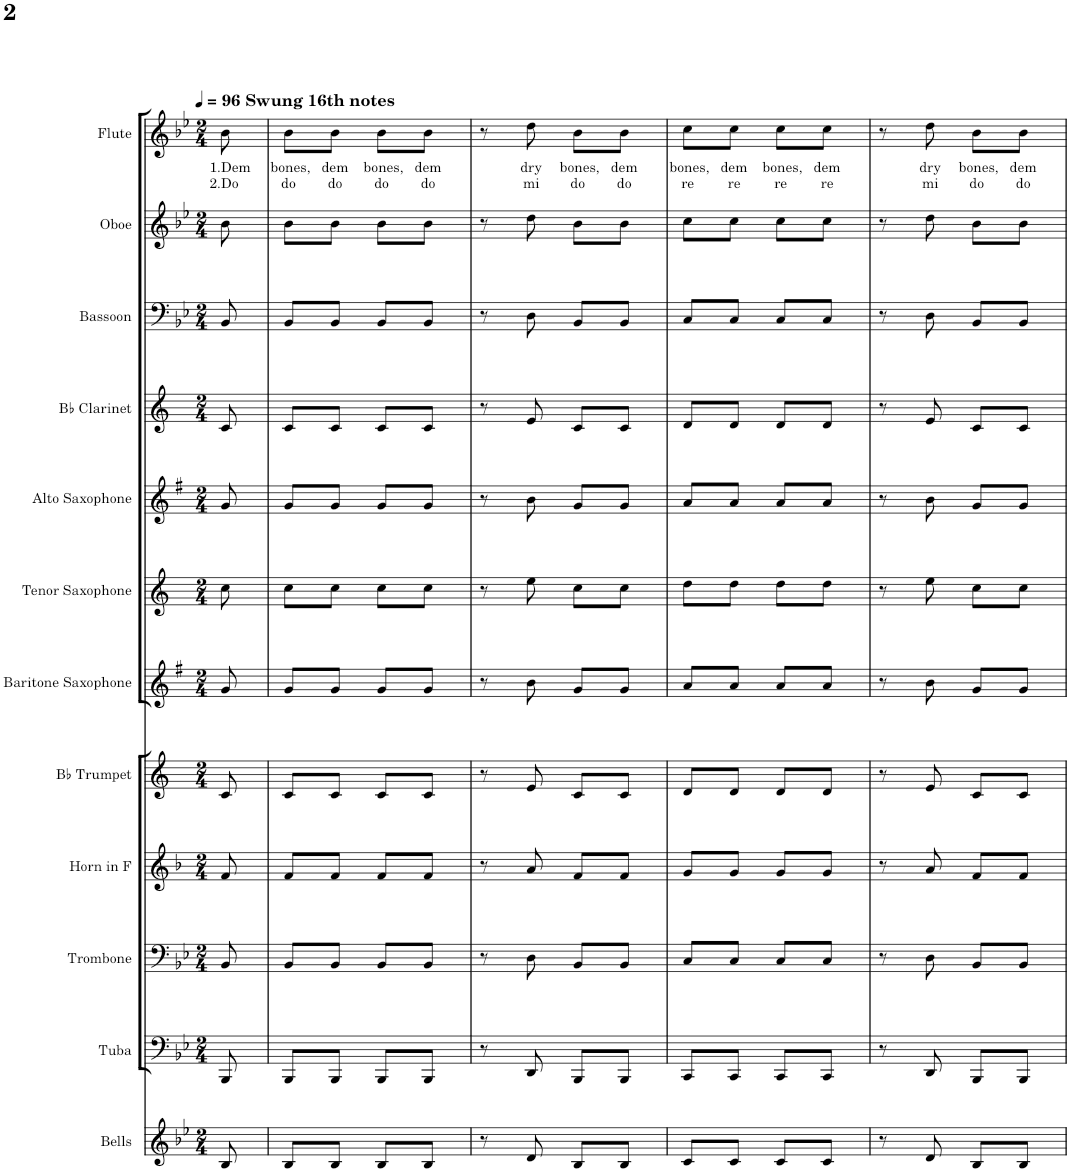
**kern	**text	**text	**kern	**text	**text	**kern	**text	**text	**kern	**text	**text	**kern	**text	**text	**kern	**text	**text	**kern	**text	**text	**kern	**text	**text	**kern	**text	**text	**kern	**text	**text	**kern	**text	**text	**kern	**text	**text
*part12	*part12	*part12	*part11	*part11	*part11	*part10	*part10	*part10	*part9	*part9	*part9	*part8	*part8	*part8	*part7	*part7	*part7	*part6	*part6	*part6	*part5	*part5	*part5	*part4	*part4	*part4	*part3	*part3	*part3	*part2	*part2	*part2	*part1	*part1	*part1
*staff12	*staff12	*staff12	*staff11	*staff11	*staff11	*staff10	*staff10	*staff10	*staff9	*staff9	*staff9	*staff8	*staff8	*staff8	*staff7	*staff7	*staff7	*staff6	*staff6	*staff6	*staff5	*staff5	*staff5	*staff4	*staff4	*staff4	*staff3	*staff3	*staff3	*staff2	*staff2	*staff2	*staff1	*staff1	*staff1
*I"Bells	*	*	*I"Tuba	*	*	*I"Trombone	*	*	*I"Horn in F	*	*	*I"Bb Trumpet	*	*	*I"Baritone Saxophone	*	*	*I"Tenor Saxophone	*	*	*I"Alto Saxophone	*	*	*I"Bb Clarinet	*	*	*I"Bassoon	*	*	*I"Oboe	*	*	*I"Flute	*	*
*I'Bls.	*	*	*I'Tba.	*	*	*I'Tbn.	*	*	*	*	*	*I'Bb Tpt.	*	*	*I'Bar. Sax.	*	*	*I'T. Sax.	*	*	*I'A. Sax.	*	*	*I'Bb Cl.	*	*	*I'Bsn.	*	*	*I'Ob.	*	*	*I'Fl.	*	*
*clefG2	*	*	*clefF4	*	*	*clefF4	*	*	*clefG2	*	*	*clefG2	*	*	*clefG2	*	*	*clefG2	*	*	*clefG2	*	*	*clefG2	*	*	*clefF4	*	*	*clefG2	*	*	*clefG2	*	*
*Trd-14c-24	*	*	*	*	*	*	*	*	*Trd4c7	*	*	*Trd1c2	*	*	*Trd12c21	*	*	*Trd8c14	*	*	*Trd5c9	*	*	*Trd1c2	*	*	*	*	*	*	*	*	*	*	*
*k[b-e-]	*	*	*k[b-e-]	*	*	*k[b-e-]	*	*	*k[b-]	*	*	*k[]	*	*	*k[f#]	*	*	*k[]	*	*	*k[f#]	*	*	*k[]	*	*	*k[b-e-]	*	*	*k[b-e-]	*	*	*k[b-e-]	*	*
*M2/4	*	*	*M2/4	*	*	*M2/4	*	*	*M2/4	*	*	*M2/4	*	*	*M2/4	*	*	*M2/4	*	*	*M2/4	*	*	*M2/4	*	*	*M2/4	*	*	*M2/4	*	*	*M2/4	*	*
*MM96	*	*	*MM96	*	*	*MM96	*	*	*MM96	*	*	*MM96	*	*	*MM96	*	*	*MM96	*	*	*MM96	*	*	*MM96	*	*	*MM96	*	*	*MM96	*	*	*MM96	*	*
=1	=1	=1	=1	=1	=1	=1	=1	=1	=1	=1	=1	=1	=1	=1	=1	=1	=1	=1	=1	=1	=1	=1	=1	=1	=1	=1	=1	=1	=1	=1	=1	=1	=1	=1	=1
!	!	!	!	!	!	!	!	!	!	!	!	!	!	!	!	!	!	!	!	!	!	!	!	!	!	!	!	!	!	!	!	!	!LO:TX:a:B:t=Swung 16th notes	!	!
!	!LO:LY:b	!LO:LY:b	!	!LO:LY:b	!LO:LY:b	!	!LO:LY:b	!LO:LY:b	!	!LO:LY:b	!LO:LY:b	!	!LO:LY:b	!LO:LY:b	!	!LO:LY:b	!LO:LY:b	!	!LO:LY:b	!LO:LY:b	!	!LO:LY:b	!LO:LY:b	!	!LO:LY:b	!LO:LY:b	!	!LO:LY:b	!LO:LY:b	!	!LO:LY:b	!LO:LY:b	!	!LO:LY:b	!LO:LY:b
8B-/	1.Dem	2.Do	8BBB-/	1.Dem	2.Do	8BB-/	1.Dem	2.Do	8f/	1.Dem	2.Do	8c/	1.Dem	2.Do	8g/	1.Dem	2.Do	8cc\	1.Dem	2.Do	8g/	1.Dem	2.Do	8c/	1.Dem	2.Do	8BB-/	1.Dem	2.Do	8b-\	1.Dem	2.Do	8b-\	1.Dem	2.Do
=2	=2	=2	=2	=2	=2	=2	=2	=2	=2	=2	=2	=2	=2	=2	=2	=2	=2	=2	=2	=2	=2	=2	=2	=2	=2	=2	=2	=2	=2	=2	=2	=2	=2	=2	=2
!	!LO:LY:b	!LO:LY:b	!	!LO:LY:b	!LO:LY:b	!	!LO:LY:b	!LO:LY:b	!	!LO:LY:b	!LO:LY:b	!	!LO:LY:b	!LO:LY:b	!	!LO:LY:b	!LO:LY:b	!	!LO:LY:b	!LO:LY:b	!	!LO:LY:b	!LO:LY:b	!	!LO:LY:b	!LO:LY:b	!	!LO:LY:b	!LO:LY:b	!	!LO:LY:b	!LO:LY:b	!	!LO:LY:b	!LO:LY:b
8B-/L	bones,	do	8BBB-/L	bones,	do	8BB-/L	bones,	do	8f/L	bones,	do	8c/L	bones,	do	8g/L	bones,	do	8cc\L	bones,	do	8g/L	bones,	do	8c/L	bones,	do	8BB-/L	bones,	do	8b-\L	bones,	do	8b-\L	bones,	do
!	!LO:LY:b	!LO:LY:b	!	!LO:LY:b	!LO:LY:b	!	!LO:LY:b	!LO:LY:b	!	!LO:LY:b	!LO:LY:b	!	!LO:LY:b	!LO:LY:b	!	!LO:LY:b	!LO:LY:b	!	!LO:LY:b	!LO:LY:b	!	!LO:LY:b	!LO:LY:b	!	!LO:LY:b	!LO:LY:b	!	!LO:LY:b	!LO:LY:b	!	!LO:LY:b	!LO:LY:b	!	!LO:LY:b	!LO:LY:b
8B-/J	dem	do	8BBB-/J	dem	do	8BB-/J	dem	do	8f/J	dem	do	8c/J	dem	do	8g/J	dem	do	8cc\J	dem	do	8g/J	dem	do	8c/J	dem	do	8BB-/J	dem	do	8b-\J	dem	do	8b-\J	dem	do
!	!LO:LY:b	!LO:LY:b	!	!LO:LY:b	!LO:LY:b	!	!LO:LY:b	!LO:LY:b	!	!LO:LY:b	!LO:LY:b	!	!LO:LY:b	!LO:LY:b	!	!LO:LY:b	!LO:LY:b	!	!LO:LY:b	!LO:LY:b	!	!LO:LY:b	!LO:LY:b	!	!LO:LY:b	!LO:LY:b	!	!LO:LY:b	!LO:LY:b	!	!LO:LY:b	!LO:LY:b	!	!LO:LY:b	!LO:LY:b
8B-/L	bones,	do	8BBB-/L	bones,	do	8BB-/L	bones,	do	8f/L	bones,	do	8c/L	bones,	do	8g/L	bones,	do	8cc\L	bones,	do	8g/L	bones,	do	8c/L	bones,	do	8BB-/L	bones,	do	8b-\L	bones,	do	8b-\L	bones,	do
!	!LO:LY:b	!LO:LY:b	!	!LO:LY:b	!LO:LY:b	!	!LO:LY:b	!LO:LY:b	!	!LO:LY:b	!LO:LY:b	!	!LO:LY:b	!LO:LY:b	!	!LO:LY:b	!LO:LY:b	!	!LO:LY:b	!LO:LY:b	!	!LO:LY:b	!LO:LY:b	!	!LO:LY:b	!LO:LY:b	!	!LO:LY:b	!LO:LY:b	!	!LO:LY:b	!LO:LY:b	!	!LO:LY:b	!LO:LY:b
8B-/J	dem	do	8BBB-/J	dem	do	8BB-/J	dem	do	8f/J	dem	do	8c/J	dem	do	8g/J	dem	do	8cc\J	dem	do	8g/J	dem	do	8c/J	dem	do	8BB-/J	dem	do	8b-\J	dem	do	8b-\J	dem	do
=3	=3	=3	=3	=3	=3	=3	=3	=3	=3	=3	=3	=3	=3	=3	=3	=3	=3	=3	=3	=3	=3	=3	=3	=3	=3	=3	=3	=3	=3	=3	=3	=3	=3	=3	=3
8r	.	.	8r	.	.	8r	.	.	8r	.	.	8r	.	.	8r	.	.	8r	.	.	8r	.	.	8r	.	.	8r	.	.	8r	.	.	8r	.	.
!	!LO:LY:b	!LO:LY:b	!	!LO:LY:b	!LO:LY:b	!	!LO:LY:b	!LO:LY:b	!	!LO:LY:b	!LO:LY:b	!	!LO:LY:b	!LO:LY:b	!	!LO:LY:b	!LO:LY:b	!	!LO:LY:b	!LO:LY:b	!	!LO:LY:b	!LO:LY:b	!	!LO:LY:b	!LO:LY:b	!	!LO:LY:b	!LO:LY:b	!	!LO:LY:b	!LO:LY:b	!	!LO:LY:b	!LO:LY:b
8d/	dry	mi	8DD/	dry	mi	8D\	dry	mi	8a/	dry	mi	8e/	dry	mi	8b\	dry	mi	8ee\	dry	mi	8b\	dry	mi	8e/	dry	mi	8D\	dry	mi	8dd\	dry	mi	8dd\	dry	mi
!	!LO:LY:b	!LO:LY:b	!	!LO:LY:b	!LO:LY:b	!	!LO:LY:b	!LO:LY:b	!	!LO:LY:b	!LO:LY:b	!	!LO:LY:b	!LO:LY:b	!	!LO:LY:b	!LO:LY:b	!	!LO:LY:b	!LO:LY:b	!	!LO:LY:b	!LO:LY:b	!	!LO:LY:b	!LO:LY:b	!	!LO:LY:b	!LO:LY:b	!	!LO:LY:b	!LO:LY:b	!	!LO:LY:b	!LO:LY:b
8B-/L	bones,	do	8BBB-/L	bones,	do	8BB-/L	bones,	do	8f/L	bones,	do	8c/L	bones,	do	8g/L	bones,	do	8cc\L	bones,	do	8g/L	bones,	do	8c/L	bones,	do	8BB-/L	bones,	do	8b-\L	bones,	do	8b-\L	bones,	do
!	!LO:LY:b	!LO:LY:b	!	!LO:LY:b	!LO:LY:b	!	!LO:LY:b	!LO:LY:b	!	!LO:LY:b	!LO:LY:b	!	!LO:LY:b	!LO:LY:b	!	!LO:LY:b	!LO:LY:b	!	!LO:LY:b	!LO:LY:b	!	!LO:LY:b	!LO:LY:b	!	!LO:LY:b	!LO:LY:b	!	!LO:LY:b	!LO:LY:b	!	!LO:LY:b	!LO:LY:b	!	!LO:LY:b	!LO:LY:b
8B-/J	dem	do	8BBB-/J	dem	do	8BB-/J	dem	do	8f/J	dem	do	8c/J	dem	do	8g/J	dem	do	8cc\J	dem	do	8g/J	dem	do	8c/J	dem	do	8BB-/J	dem	do	8b-\J	dem	do	8b-\J	dem	do
=4	=4	=4	=4	=4	=4	=4	=4	=4	=4	=4	=4	=4	=4	=4	=4	=4	=4	=4	=4	=4	=4	=4	=4	=4	=4	=4	=4	=4	=4	=4	=4	=4	=4	=4	=4
!	!LO:LY:b	!LO:LY:b	!	!LO:LY:b	!LO:LY:b	!	!LO:LY:b	!LO:LY:b	!	!LO:LY:b	!LO:LY:b	!	!LO:LY:b	!LO:LY:b	!	!LO:LY:b	!LO:LY:b	!	!LO:LY:b	!LO:LY:b	!	!LO:LY:b	!LO:LY:b	!	!LO:LY:b	!LO:LY:b	!	!LO:LY:b	!LO:LY:b	!	!LO:LY:b	!LO:LY:b	!	!LO:LY:b	!LO:LY:b
8c/L	bones,	re	8CC/L	bones,	re	8C/L	bones,	re	8g/L	bones,	re	8d/L	bones,	re	8a/L	bones,	re	8dd\L	bones,	re	8a/L	bones,	re	8d/L	bones,	re	8C/L	bones,	re	8cc\L	bones,	re	8cc\L	bones,	re
!	!LO:LY:b	!LO:LY:b	!	!LO:LY:b	!LO:LY:b	!	!LO:LY:b	!LO:LY:b	!	!LO:LY:b	!LO:LY:b	!	!LO:LY:b	!LO:LY:b	!	!LO:LY:b	!LO:LY:b	!	!LO:LY:b	!LO:LY:b	!	!LO:LY:b	!LO:LY:b	!	!LO:LY:b	!LO:LY:b	!	!LO:LY:b	!LO:LY:b	!	!LO:LY:b	!LO:LY:b	!	!LO:LY:b	!LO:LY:b
8c/J	dem	re	8CC/J	dem	re	8C/J	dem	re	8g/J	dem	re	8d/J	dem	re	8a/J	dem	re	8dd\J	dem	re	8a/J	dem	re	8d/J	dem	re	8C/J	dem	re	8cc\J	dem	re	8cc\J	dem	re
!	!LO:LY:b	!LO:LY:b	!	!LO:LY:b	!LO:LY:b	!	!LO:LY:b	!LO:LY:b	!	!LO:LY:b	!LO:LY:b	!	!LO:LY:b	!LO:LY:b	!	!LO:LY:b	!LO:LY:b	!	!LO:LY:b	!LO:LY:b	!	!LO:LY:b	!LO:LY:b	!	!LO:LY:b	!LO:LY:b	!	!LO:LY:b	!LO:LY:b	!	!LO:LY:b	!LO:LY:b	!	!LO:LY:b	!LO:LY:b
8c/L	bones,	re	8CC/L	bones,	re	8C/L	bones,	re	8g/L	bones,	re	8d/L	bones,	re	8a/L	bones,	re	8dd\L	bones,	re	8a/L	bones,	re	8d/L	bones,	re	8C/L	bones,	re	8cc\L	bones,	re	8cc\L	bones,	re
!	!LO:LY:b	!LO:LY:b	!	!LO:LY:b	!LO:LY:b	!	!LO:LY:b	!LO:LY:b	!	!LO:LY:b	!LO:LY:b	!	!LO:LY:b	!LO:LY:b	!	!LO:LY:b	!LO:LY:b	!	!LO:LY:b	!LO:LY:b	!	!LO:LY:b	!LO:LY:b	!	!LO:LY:b	!LO:LY:b	!	!LO:LY:b	!LO:LY:b	!	!LO:LY:b	!LO:LY:b	!	!LO:LY:b	!LO:LY:b
8c/J	dem	re	8CC/J	dem	re	8C/J	dem	re	8g/J	dem	re	8d/J	dem	re	8a/J	dem	re	8dd\J	dem	re	8a/J	dem	re	8d/J	dem	re	8C/J	dem	re	8cc\J	dem	re	8cc\J	dem	re
=5	=5	=5	=5	=5	=5	=5	=5	=5	=5	=5	=5	=5	=5	=5	=5	=5	=5	=5	=5	=5	=5	=5	=5	=5	=5	=5	=5	=5	=5	=5	=5	=5	=5	=5	=5
8r	.	.	8r	.	.	8r	.	.	8r	.	.	8r	.	.	8r	.	.	8r	.	.	8r	.	.	8r	.	.	8r	.	.	8r	.	.	8r	.	.
!	!LO:LY:b	!LO:LY:b	!	!LO:LY:b	!LO:LY:b	!	!LO:LY:b	!LO:LY:b	!	!LO:LY:b	!LO:LY:b	!	!LO:LY:b	!LO:LY:b	!	!LO:LY:b	!LO:LY:b	!	!LO:LY:b	!LO:LY:b	!	!LO:LY:b	!LO:LY:b	!	!LO:LY:b	!LO:LY:b	!	!LO:LY:b	!LO:LY:b	!	!LO:LY:b	!LO:LY:b	!	!LO:LY:b	!LO:LY:b
8d/	dry	mi	8DD/	dry	mi	8D\	dry	mi	8a/	dry	mi	8e/	dry	mi	8b\	dry	mi	8ee\	dry	mi	8b\	dry	mi	8e/	dry	mi	8D\	dry	mi	8dd\	dry	mi	8dd\	dry	mi
!	!LO:LY:b	!LO:LY:b	!	!LO:LY:b	!LO:LY:b	!	!LO:LY:b	!LO:LY:b	!	!LO:LY:b	!LO:LY:b	!	!LO:LY:b	!LO:LY:b	!	!LO:LY:b	!LO:LY:b	!	!LO:LY:b	!LO:LY:b	!	!LO:LY:b	!LO:LY:b	!	!LO:LY:b	!LO:LY:b	!	!LO:LY:b	!LO:LY:b	!	!LO:LY:b	!LO:LY:b	!	!LO:LY:b	!LO:LY:b
8B-/L	bones,	do	8BBB-/L	bones,	do	8BB-/L	bones,	do	8f/L	bones,	do	8c/L	bones,	do	8g/L	bones,	do	8cc\L	bones,	do	8g/L	bones,	do	8c/L	bones,	do	8BB-/L	bones,	do	8b-\L	bones,	do	8b-\L	bones,	do
!	!LO:LY:b	!LO:LY:b	!	!LO:LY:b	!LO:LY:b	!	!LO:LY:b	!LO:LY:b	!	!LO:LY:b	!LO:LY:b	!	!LO:LY:b	!LO:LY:b	!	!LO:LY:b	!LO:LY:b	!	!LO:LY:b	!LO:LY:b	!	!LO:LY:b	!LO:LY:b	!	!LO:LY:b	!LO:LY:b	!	!LO:LY:b	!LO:LY:b	!	!LO:LY:b	!LO:LY:b	!	!LO:LY:b	!LO:LY:b
8B-/J	dem	do	8BBB-/J	dem	do	8BB-/J	dem	do	8f/J	dem	do	8c/J	dem	do	8g/J	dem	do	8cc\J	dem	do	8g/J	dem	do	8c/J	dem	do	8BB-/J	dem	do	8b-\J	dem	do	8b-\J	dem	do
=	=	=	=	=	=	=	=	=	=	=	=	=	=	=	=	=	=	=	=	=	=	=	=	=	=	=	=	=	=	=	=	=	=	=	=
*-	*-	*-	*-	*-	*-	*-	*-	*-	*-	*-	*-	*-	*-	*-	*-	*-	*-	*-	*-	*-	*-	*-	*-	*-	*-	*-	*-	*-	*-	*-	*-	*-	*-	*-	*-
